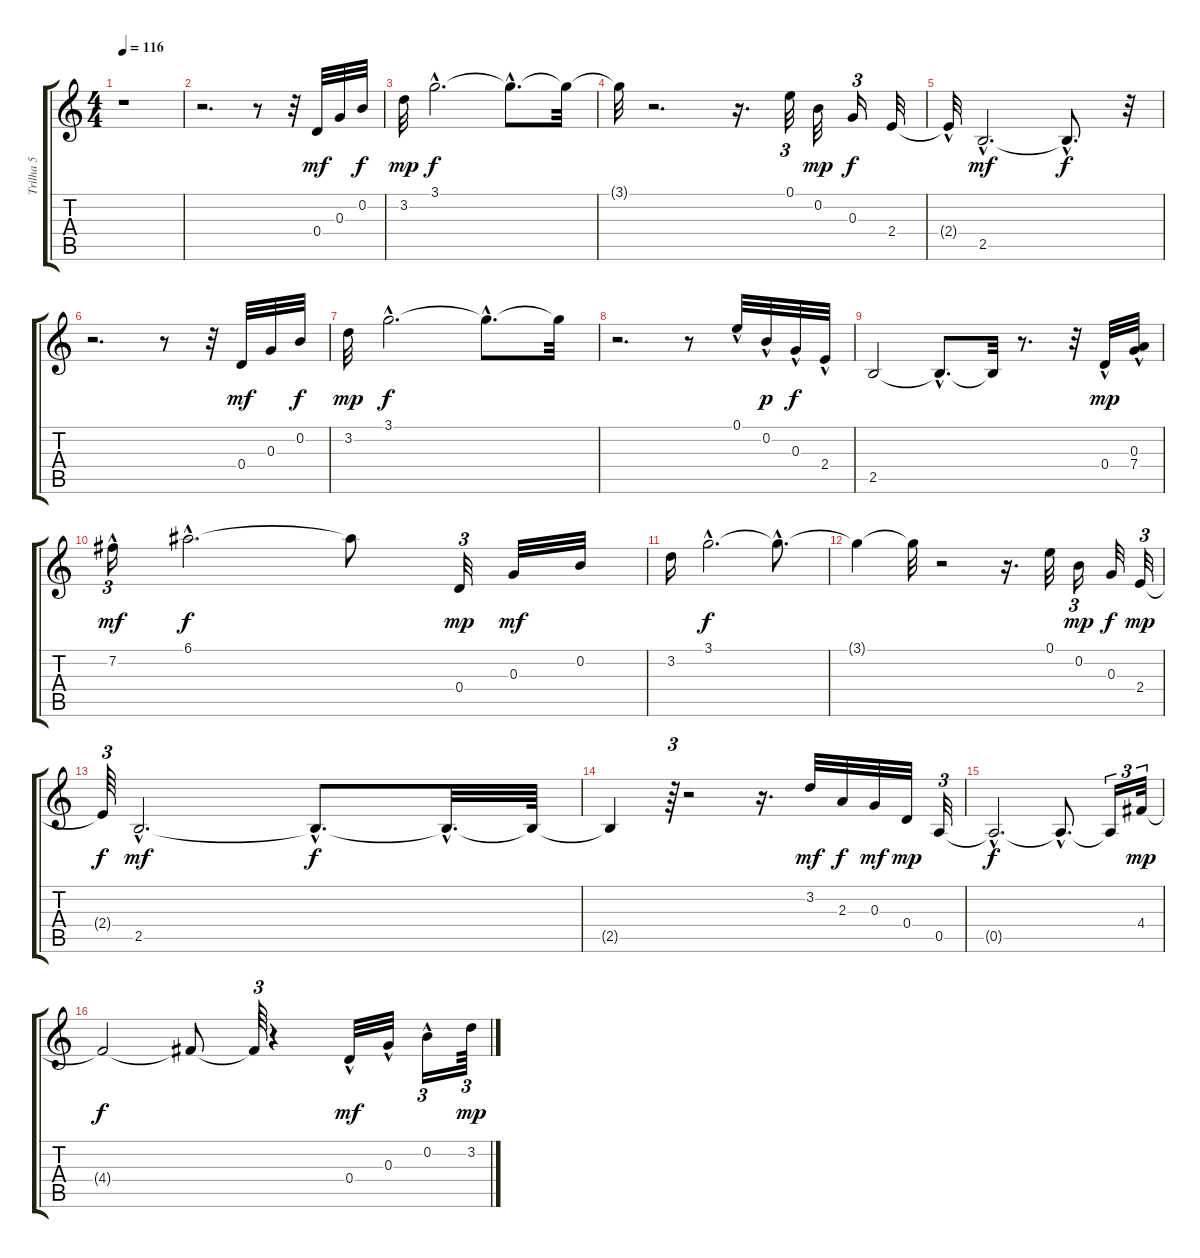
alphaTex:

\track ("Trilha 5" "Trilha 5") {instrument acousticguitarsteel}
\staff {score tabs}
\tuning (E4 B3 G3 D3 A2 E2) {hide}
\ts (4 4)
\tempo 116
\clef g2
\ks c
r.1{dy mf instrument acousticguitarsteel} |
r.2{d} r.8 r.32 0.4.32 0.3.32 0.2.32{dy f} |
3.2.32{dy mp} 3.1{hac}.2{d dy f} 3.1{hac t}.8{d} 3.1{t}.32 |
3.1{t}.32 r.2{d} r.16{d} 0.1.32{tu (3 2)} 0.2.32{dy mp} 0.3.16{tu (3 2) dy f} 2.4.32 |
2.4{hac t}.32 2.5{hac}.2{d dy mf} 2.5{hac t}.8{d dy f} r.32 |
r.2{d} r.8 r.32 0.4.32{dy mf} 0.3.32 0.2.32{dy f} |
3.2.32{dy mp} 3.1{hac}.2{d dy f} 3.1{hac t}.8{d} 3.1{t}.32 |
r.2{d} r.8 0.1{hac}.32 0.2{hac}.32{dy p} 0.3{hac}.32{dy f} 2.4{hac}.32 |
2.5.2 2.5{hac t}.8{d} 2.5{t}.32 r.8{d} r.32 0.4{hac}.32{dy mp} (0.3{hac} 7.4{hac}).32 |
7.2{hac}.16{tu (3 2) dy mf} 6.1{hac}.2{d dy f} 6.1{t}.8 0.4.32{tu (3 2) dy mp} 0.3.32{dy mf} 0.2.32 |
3.2.16 3.1{hac}.2{d dy f} 3.1{hac t}.8{d} |
3.1{t}.4 3.1{t}.32 r.2 r.16{d} 0.1.32 0.2.16{tu (3 2) dy mp} 0.3.32{dy f} 2.4.32{tu (3 2) dy mp} |
2.4{t}.64{tu (3 2) dy f} 2.5{hac}.2{d dy mf} 2.5{hac t}.8{d dy f} 2.5{hac t}.32{d} 2.5{t}.64 |
2.5{t}.4 r.64{tu (3 2)} r.2 r.16{d} 3.2.32{dy mf} 2.3.32{dy f} 0.3.32{dy mf} 0.4.32{dy mp} 0.5.32{tu (3 2)} |
0.5{hac t}.2{d dy f} 0.5{hac t}.8{d} 0.5{t}.16{tu (3 2)} 4.4.32{tu (3 2) dy mp} |
4.4{t}.2{dy f} 4.4{t}.8 4.4{t}.64{tu (3 2)} r.4 0.4{hac}.32{dy mf} 0.3{hac}.32 0.2{hac}.16{tu (3 2)} 3.2.64{tu (3 2) dy mp}
